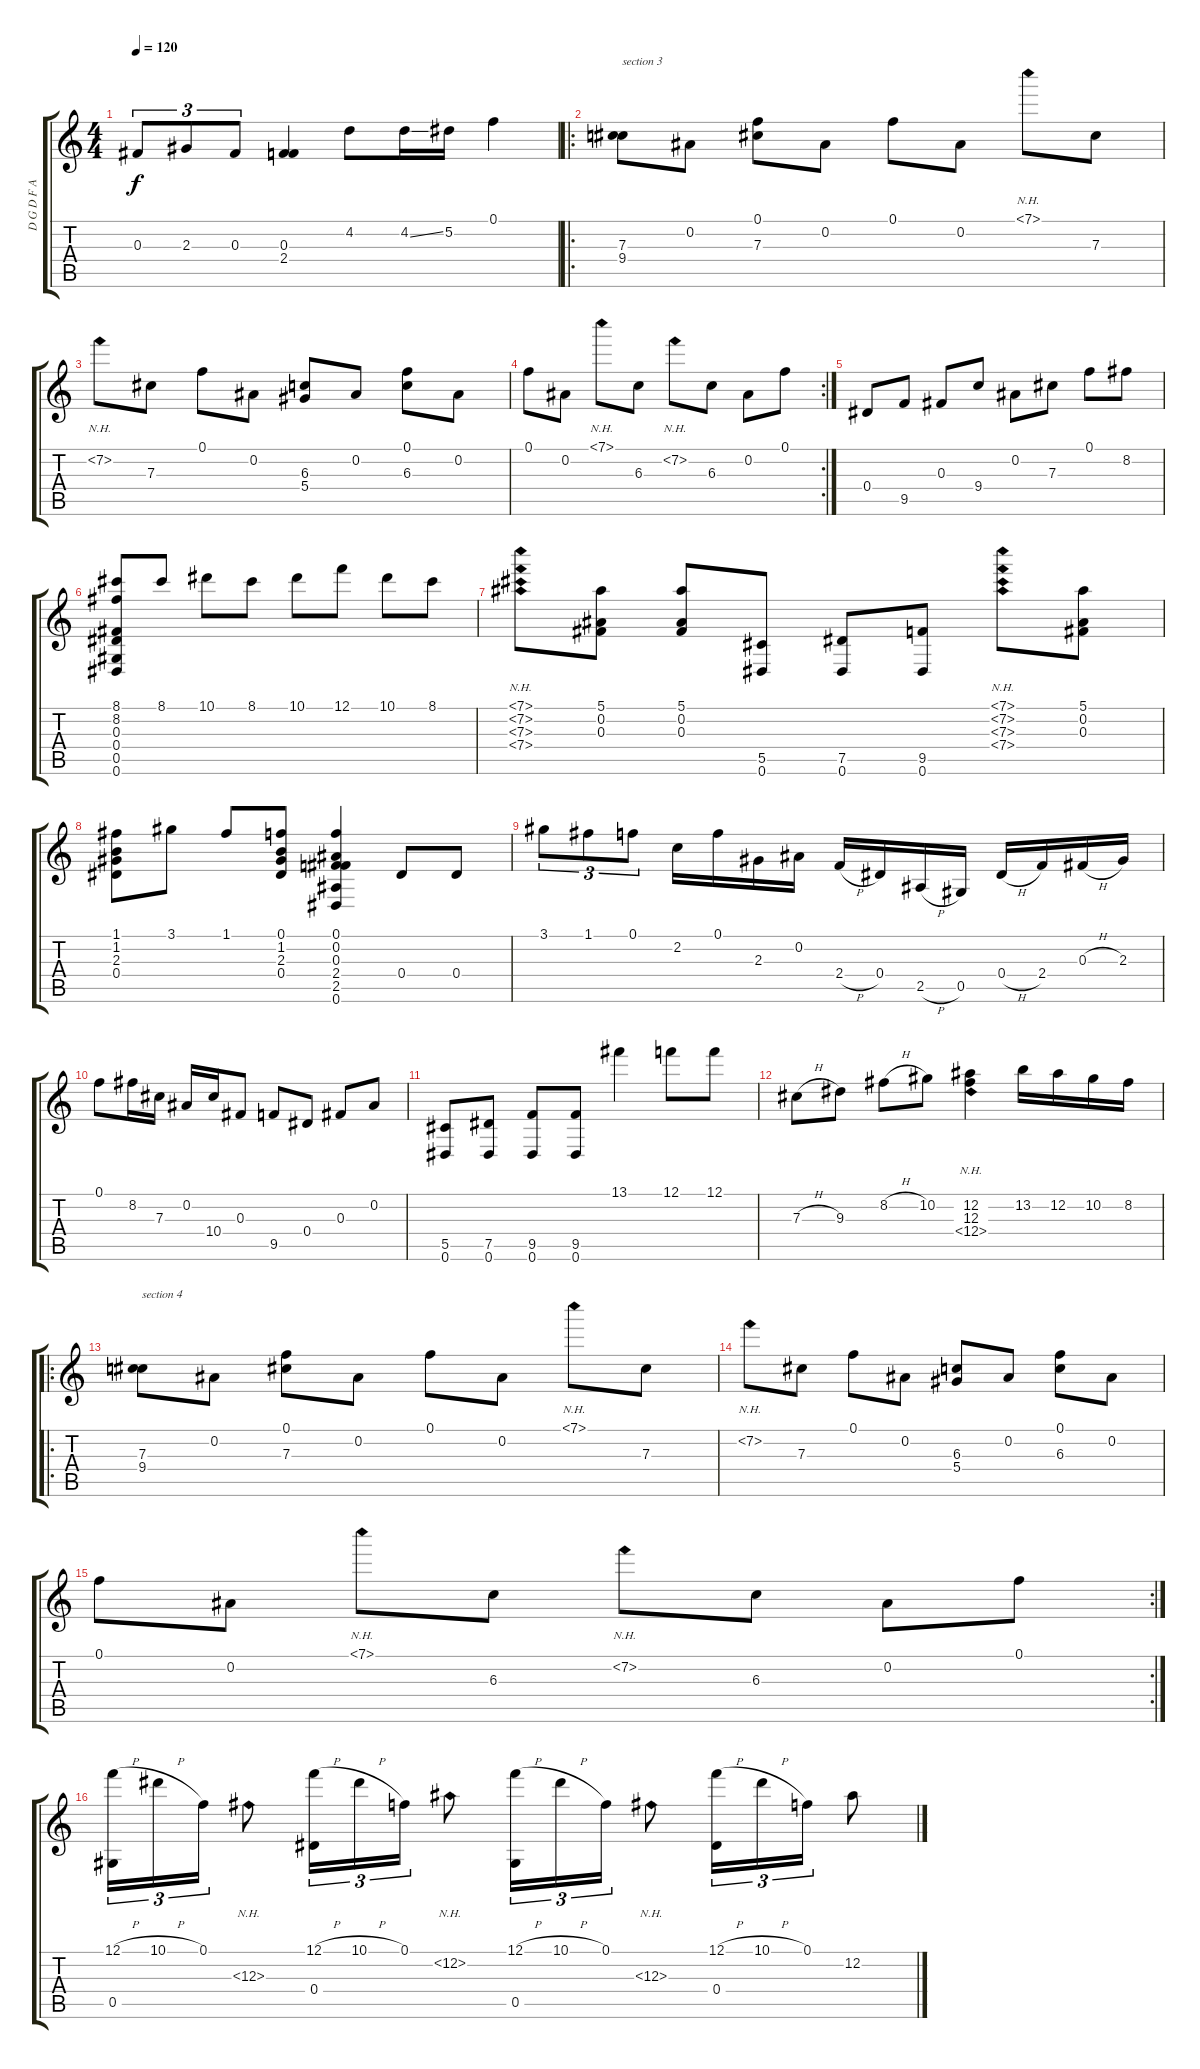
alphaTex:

\track ("D G D F A E or E A E G B F#" "D G D F A ") {instrument acousticguitarnylon}
\staff {score tabs}
\tuning (F4 Bb3 Gb3 Eb3 Ab2 Eb2) {hide}
\ts (4 4)
\tempo 120
\clef g2
\ks c
0.3.8{tu (3 2) dy f} 2.3.8{tu (3 2)} 0.3.8{tu (3 2)} (0.3 2.4).4 4.2.8 4.2{ss}.16 5.2.16 0.1.4 |
\ro
(7.3 9.4).8{txt "section 3"} 0.2.8 (0.1 7.3).8 0.2.8 0.1.8 0.2.8 7.1{nh}.8 7.3.8 |
7.2{nh}.8 7.3.8 0.1.8 0.2.8 (6.3 5.4).8 0.2.8 (0.1 6.3).8 0.2.8 |
\rc 2
0.1.8 0.2.8 7.1{nh}.8 6.3.8 7.2{nh}.8 6.3.8 0.2.8 0.1.8 |
0.4.8 9.5.8 0.3.8 9.4.8 0.2.8 7.3.8 0.1.8 8.2.8 |
(8.1 8.2 0.3 0.4 0.5 0.6).8 8.1.8 10.1.8 8.1.8 10.1.8 12.1.8 10.1.8 8.1.8 |
(7.1{nh} 7.2{nh} 7.3{nh} 7.4{nh}).8 (5.1 0.2 0.3).8 (5.1 0.2 0.3).8 (5.5 0.6).8 (7.5 0.6).8 (9.5 0.6).8 (7.1{nh} 7.2{nh} 7.3{nh} 7.4{nh}).8 (5.1 0.2 0.3).8 |
(1.1 1.2 2.3 0.4).8 3.1.8 1.1.8 (0.1 1.2 2.3 0.4).8 (0.1 0.2 0.3 2.4 2.5 0.6).4 0.4.8 0.4.8 |
3.1.8{tu (3 2)} 1.1.8{tu (3 2)} 0.1.8{tu (3 2)} 2.2.16 0.1.16 2.3.16 0.2.16 2.4{h}.16 0.4.16 2.5{h}.16 0.5.16 0.4{h}.16 2.4.16 0.3{h}.16 2.3.16 |
0.1.8 8.2.16 7.3.16 0.2.16 10.4.16 0.3.8 9.5.8 0.4.8 0.3.8 0.2.8 |
(5.5 0.6).8 (7.5 0.6).8 (9.5 0.6).8 (9.5 0.6).8 13.1.4 12.1.8 12.1.8 |
7.3{h}.8 9.3.8 8.2{h}.8 10.2.8 (12.2 12.3 12.4{nh}).4 13.2.16 12.2.16 10.2.16 8.2.16 |
\ro
(7.3 9.4).8{txt "section 4"} 0.2.8 (0.1 7.3).8 0.2.8 0.1.8 0.2.8 7.1{nh}.8 7.3.8 |
7.2{nh}.8 7.3.8 0.1.8 0.2.8 (6.3 5.4).8 0.2.8 (0.1 6.3).8 0.2.8 |
\rc 2
0.1.8 0.2.8 7.1{nh}.8 6.3.8 7.2{nh}.8 6.3.8 0.2.8 0.1.8 |
(12.1{h} 0.5).16{tu (3 2)} 10.1{h}.16{tu (3 2)} 0.1.16{tu (3 2)} 12.3{nh}.8 (12.1{h} 0.4).16{tu (3 2)} 10.1{h}.16{tu (3 2)} 0.1.16{tu (3 2)} 12.2{nh}.8 (12.1{h} 0.5).16{tu (3 2)} 10.1{h}.16{tu (3 2)} 0.1.16{tu (3 2)} 12.3{nh}.8 (12.1{h} 0.4).16{tu (3 2)} 10.1{h}.16{tu (3 2)} 0.1.16{tu (3 2)} 12.2.8
